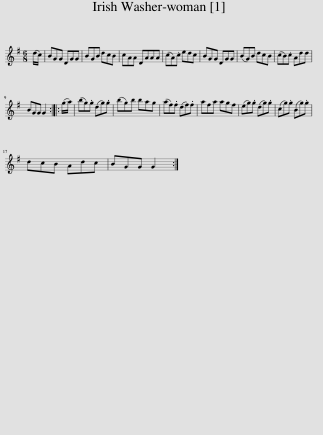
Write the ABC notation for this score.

X:1
L:1/8
M:6/8
I:linebreak $
K:G
V:1 treble
V:1
 (d/c/) | BGG DGG | BGB dcB | cAA DAAA | (cA).c edc | %5
 BGG DGG | (BG)B dcB | (cB).c Add |$ BGG G2 :: (g/a/) | %10
 (bg).g (dg).g | (bg)b bag | (af).f (df).f | afa agf | (eg).g (dg).g | %15
 (cg).g (Bg).g |$ dcB Adc | BGG G2 :| %18
